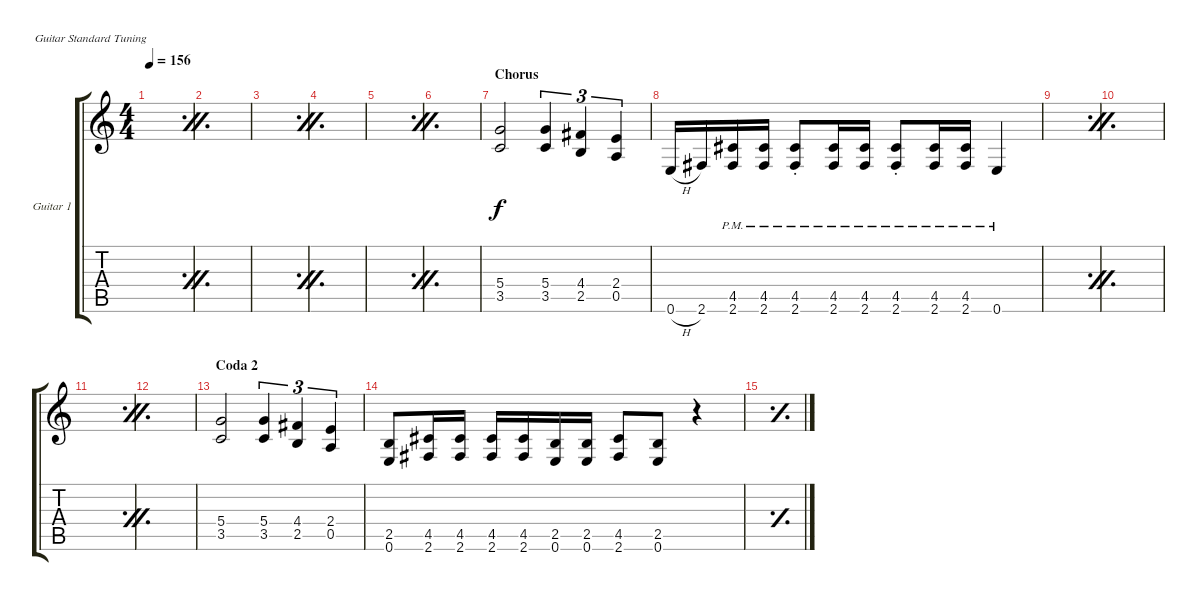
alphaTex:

\bracketExtendMode groupsimilarinstruments
\firstSystemTrackNameOrientation horizontal
\otherSystemsTrackNameOrientation horizontal
\track ("Guitar 1" "Guitar 1") {instrument overdrivenguitar}
\staff {score tabs}
\tuning (E4 B3 G3 D3 A2 E2)
\ts (4 4)
\tempo 156
\clef g2
\simile firstofdouble
\ks c
|
\simile secondofdouble
|
\simile firstofdouble
|
\simile secondofdouble
|
\simile firstofdouble
|
\simile secondofdouble
|
\section ("" "Chorus")
(5.4 3.5).2 (5.4 3.5).4{tu (3 2)} (4.4 2.5).4{tu (3 2)} (2.4 0.5).4{tu (3 2)} |
0.6{h}.16 2.6.16 (4.5{pm} 2.6{pm}).16 (4.5{pm} 2.6{pm}).16 (4.5{pm st} 2.6{pm st}).8 (4.5{pm} 2.6{pm}).16 (4.5{pm} 2.6{pm}).16 (4.5{pm st} 2.6{pm st}).8 (4.5{pm} 2.6{pm}).16 (4.5{pm} 2.6{pm}).16 0.6{pm}.4 |
\simile firstofdouble
|
\simile secondofdouble
|
\simile firstofdouble
|
\simile secondofdouble
|
\section ("" "Coda 2")
\simile none
(5.4 3.5).2 (5.4 3.5).4{tu (3 2)} (4.4 2.5).4{tu (3 2)} (2.4 0.5).4{tu (3 2)} |
(2.5 0.6).8 (4.5 2.6).16 (4.5 2.6).16 (4.5 2.6).16 (4.5 2.6).16 (2.5 0.6).16 (2.5 0.6).16 (4.5 2.6).8 (2.5 0.6).8 r.4 |
\simile simple
